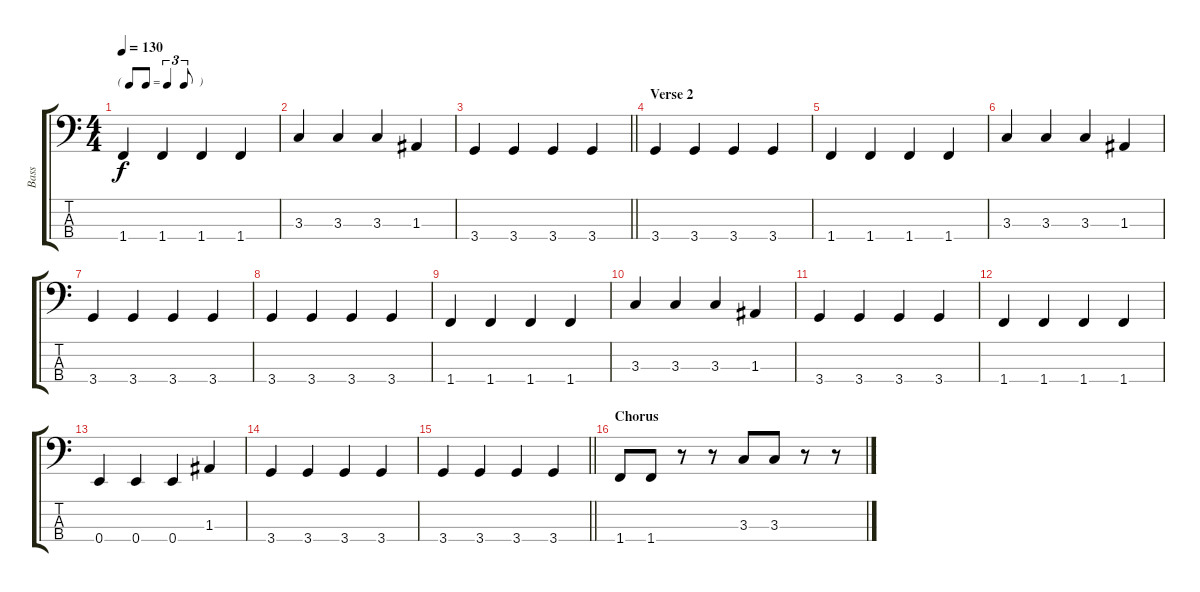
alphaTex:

\track ("Bass" "Bass") {instrument electricbassfinger}
\staff {score tabs}
\tuning (G2 D2 A1 E1) {hide}
\ts (4 4)
\tf triplet8th
\tempo 130
\clef f4
\ks c
1.4.4{dy f} 1.4.4 1.4.4 1.4.4 |
3.3.4 3.3.4 3.3.4 1.3.4 |
\barLineRight lightlight
3.4.4 3.4.4 3.4.4 3.4.4 |
\section ("" "Verse 2")
3.4.4 3.4.4 3.4.4 3.4.4 |
1.4.4 1.4.4 1.4.4 1.4.4 |
3.3.4 3.3.4 3.3.4 1.3.4 |
3.4.4 3.4.4 3.4.4 3.4.4 |
3.4.4 3.4.4 3.4.4 3.4.4 |
1.4.4 1.4.4 1.4.4 1.4.4 |
3.3.4 3.3.4 3.3.4 1.3.4 |
3.4.4 3.4.4 3.4.4 3.4.4 |
1.4.4 1.4.4 1.4.4 1.4.4 |
0.4.4 0.4.4 0.4.4 1.3.4 |
3.4.4 3.4.4 3.4.4 3.4.4 |
\barLineRight lightlight
3.4.4 3.4.4 3.4.4 3.4.4 |
\section ("" "Chorus")
1.4.8 1.4.8 r.8 r.8 3.3.8 3.3.8 r.8 r.8
